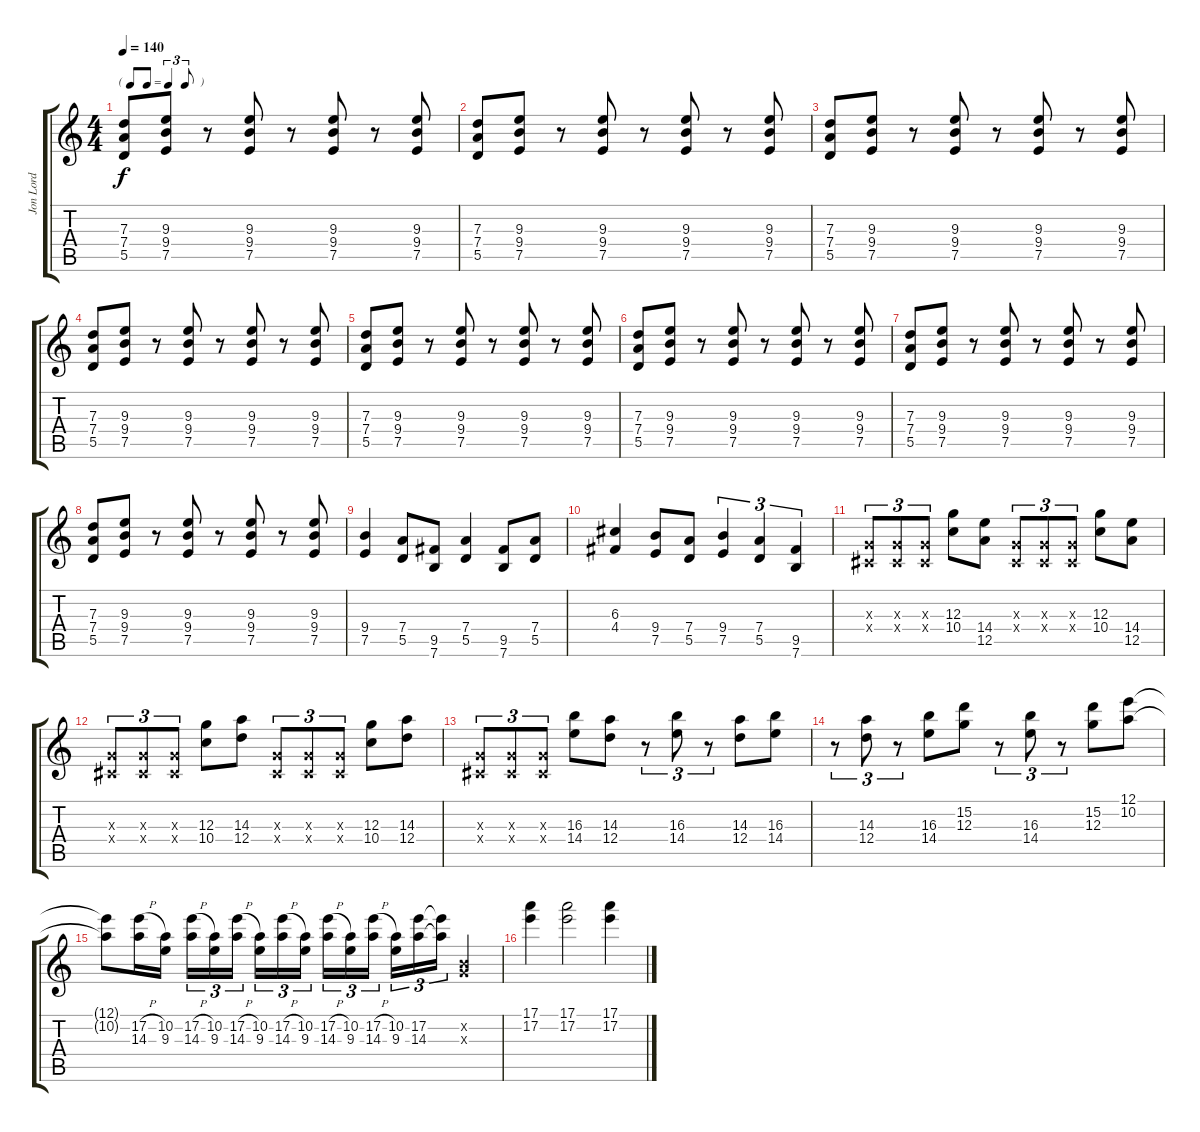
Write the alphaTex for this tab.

\track ("Jon Lord" "Jon Lord") {instrument electricguitarjazz}
\staff {score tabs}
\tuning (E4 B3 G3 D3 A2 E2) {hide}
\ts (4 4)
\tf triplet8th
\tempo 140
\clef g2
\ks c
(7.3 7.4 5.5).8{dy f} (9.3 9.4 7.5).8 r.8 (9.3 9.4 7.5).8 r.8 (9.3 9.4 7.5).8 r.8 (9.3 9.4 7.5).8 |
(7.3 7.4 5.5).8 (9.3 9.4 7.5).8 r.8 (9.3 9.4 7.5).8 r.8 (9.3 9.4 7.5).8 r.8 (9.3 9.4 7.5).8 |
(7.3 7.4 5.5).8 (9.3 9.4 7.5).8 r.8 (9.3 9.4 7.5).8 r.8 (9.3 9.4 7.5).8 r.8 (9.3 9.4 7.5).8 |
(7.3 7.4 5.5).8 (9.3 9.4 7.5).8 r.8 (9.3 9.4 7.5).8 r.8 (9.3 9.4 7.5).8 r.8 (9.3 9.4 7.5).8 |
(7.3 7.4 5.5).8 (9.3 9.4 7.5).8 r.8 (9.3 9.4 7.5).8 r.8 (9.3 9.4 7.5).8 r.8 (9.3 9.4 7.5).8 |
(7.3 7.4 5.5).8 (9.3 9.4 7.5).8 r.8 (9.3 9.4 7.5).8 r.8 (9.3 9.4 7.5).8 r.8 (9.3 9.4 7.5).8 |
(7.3 7.4 5.5).8 (9.3 9.4 7.5).8 r.8 (9.3 9.4 7.5).8 r.8 (9.3 9.4 7.5).8 r.8 (9.3 9.4 7.5).8 |
(7.3 7.4 5.5).8 (9.3 9.4 7.5).8 r.8 (9.3 9.4 7.5).8 r.8 (9.3 9.4 7.5).8 r.8 (9.3 9.4 7.5).8 |
(9.4 7.5).4 (7.4 5.5).8 (9.5 7.6).8 (7.4 5.5).4 (9.5 7.6).8 (7.4 5.5).8 |
(6.3 4.4).4 (9.4 7.5).8 (7.4 5.5).8 (9.4 7.5).4{tu (3 2)} (7.4 5.5).4{tu (3 2)} (9.5 7.6).4{tu (3 2)} |
(0.3{x} -1.4{x}).8{tu (3 2) volume 16} (0.3{x} -1.4{x}).8{tu (3 2)} (0.3{x} -1.4{x}).8{tu (3 2)} (12.3 10.4).8 (14.4 12.5).8 (0.3{x} -1.4{x}).8{tu (3 2)} (0.3{x} -1.4{x}).8{tu (3 2)} (0.3{x} -1.4{x}).8{tu (3 2)} (12.3 10.4).8 (14.4 12.5).8 |
(0.3{x} -1.4{x}).8{tu (3 2)} (0.3{x} -1.4{x}).8{tu (3 2)} (0.3{x} -1.4{x}).8{tu (3 2)} (12.3 10.4).8 (14.3 12.4).8 (0.3{x} -1.4{x}).8{tu (3 2)} (0.3{x} -1.4{x}).8{tu (3 2)} (0.3{x} -1.4{x}).8{tu (3 2)} (12.3 10.4).8 (14.3 12.4).8 |
(0.3{x} -1.4{x}).8{tu (3 2)} (0.3{x} -1.4{x}).8{tu (3 2)} (0.3{x} -1.4{x}).8{tu (3 2)} (16.3 14.4).8 (14.3 12.4).8 r.8{tu (3 2)} (16.3 14.4).8{tu (3 2)} r.8{tu (3 2)} (14.3 12.4).8 (16.3 14.4).8 |
r.8{tu (3 2)} (14.3 12.4).8{tu (3 2)} r.8{tu (3 2)} (16.3 14.4).8 (15.2 12.3).8 r.8{tu (3 2)} (16.3 14.4).8{tu (3 2)} r.8{tu (3 2)} (15.2 12.3).8 (12.1 10.2).8 |
(12.1{t} 10.2{t}).8 (17.2{h} 14.3).16 (10.2 9.3).16 (17.2{h} 14.3).16{tu (3 2)} (10.2 9.3).16{tu (3 2)} (17.2{h} 14.3).16{tu (3 2) beam splitsecondary} (10.2 9.3).16{tu (3 2)} (17.2{h} 14.3).16{tu (3 2)} (10.2 9.3).16{tu (3 2)} (17.2{h} 14.3).16{tu (3 2)} (10.2 9.3).16{tu (3 2)} (17.2{h} 14.3).16{tu (3 2) beam splitsecondary} (10.2 9.3).16{tu (3 2)} (17.2 14.3).16{tu (3 2)} (17.2{t} 14.3{t}).16{tu (3 2)} (0.2{x} 0.3{x}).4 |
(17.1 17.2).4 (17.1 17.2).2 (17.1 17.2).4
